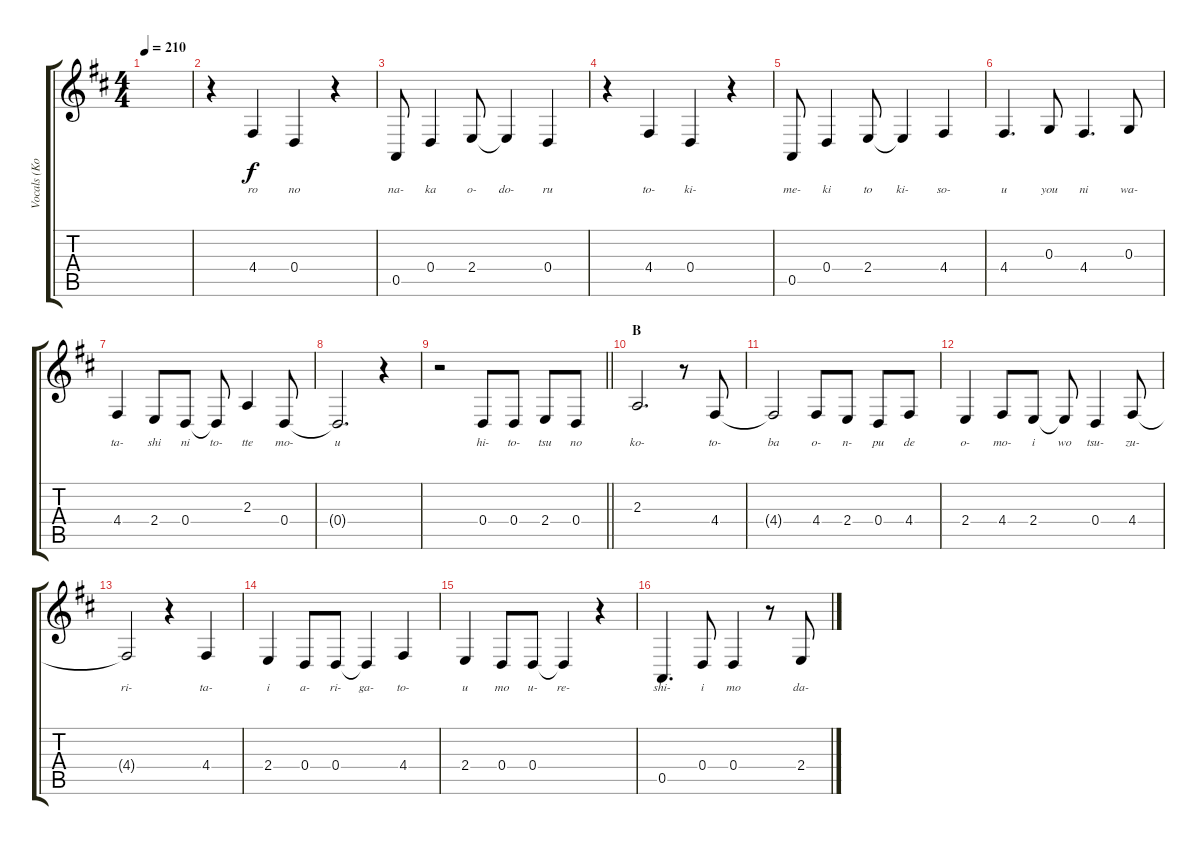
\track ("Vocals (Kotobuki Tsumugi)" "Vocals (Ko") {instrument altosax}
\staff {score tabs}
\tuning (E4 B3 G3 D3 A2 E2) {hide}
\ts (4 4)
\tempo 210
\clef g2
\ks d
|
r.4 4.4.4{lyrics (0 "ro") lyrics (1 "") lyrics (2 "") lyrics (3 "") lyrics (4 "")} 0.4.4{lyrics (0 "no") lyrics (1 "") lyrics (2 "") lyrics (3 "") lyrics (4 "")} r.4 |
0.5.8{lyrics (0 "na-") lyrics (1 "") lyrics (2 "") lyrics (3 "") lyrics (4 "")} 0.4.4{lyrics (0 "ka") lyrics (1 "") lyrics (2 "") lyrics (3 "") lyrics (4 "")} 2.4.8{lyrics (0 "o-") lyrics (1 "") lyrics (2 "") lyrics (3 "") lyrics (4 "")} 2.4{t}.4{lyrics (0 "do-") lyrics (1 "") lyrics (2 "") lyrics (3 "") lyrics (4 "")} 0.4.4{lyrics (0 "ru") lyrics (1 "") lyrics (2 "") lyrics (3 "") lyrics (4 "")} |
r.4 4.4.4{lyrics (0 "to-") lyrics (1 "") lyrics (2 "") lyrics (3 "") lyrics (4 "")} 0.4.4{lyrics (0 "ki-") lyrics (1 "") lyrics (2 "") lyrics (3 "") lyrics (4 "")} r.4 |
0.5.8{lyrics (0 "me-") lyrics (1 "") lyrics (2 "") lyrics (3 "") lyrics (4 "")} 0.4.4{lyrics (0 "ki") lyrics (1 "") lyrics (2 "") lyrics (3 "") lyrics (4 "")} 2.4.8{lyrics (0 "to") lyrics (1 "") lyrics (2 "") lyrics (3 "") lyrics (4 "")} 2.4{t}.4{lyrics (0 "ki-") lyrics (1 "") lyrics (2 "") lyrics (3 "") lyrics (4 "")} 4.4.4{lyrics (0 "so-") lyrics (1 "") lyrics (2 "") lyrics (3 "") lyrics (4 "")} |
4.4.4{d lyrics (0 "u") lyrics (1 "") lyrics (2 "") lyrics (3 "") lyrics (4 "")} 0.3.8{lyrics (0 "you") lyrics (1 "") lyrics (2 "") lyrics (3 "") lyrics (4 "")} 4.4.4{d lyrics (0 "ni") lyrics (1 "") lyrics (2 "") lyrics (3 "") lyrics (4 "")} 0.3.8{lyrics (0 "wa-") lyrics (1 "") lyrics (2 "") lyrics (3 "") lyrics (4 "")} |
4.4.4{lyrics (0 "ta-") lyrics (1 "") lyrics (2 "") lyrics (3 "") lyrics (4 "")} 2.4.8{lyrics (0 "shi") lyrics (1 "") lyrics (2 "") lyrics (3 "") lyrics (4 "")} 0.4.8{lyrics (0 "ni") lyrics (1 "") lyrics (2 "") lyrics (3 "") lyrics (4 "")} 0.4{t}.8{lyrics (0 "to-") lyrics (1 "") lyrics (2 "") lyrics (3 "") lyrics (4 "")} 2.3.4{lyrics (0 "tte") lyrics (1 "") lyrics (2 "") lyrics (3 "") lyrics (4 "")} 0.4.8{lyrics (0 "mo-") lyrics (1 "") lyrics (2 "") lyrics (3 "") lyrics (4 "")} |
0.4{t}.2{d lyrics (0 "u") lyrics (1 "") lyrics (2 "") lyrics (3 "") lyrics (4 "")} r.4 |
\barLineRight lightlight
r.2 0.4.8{lyrics (0 "hi-") lyrics (1 "") lyrics (2 "") lyrics (3 "") lyrics (4 "")} 0.4.8{lyrics (0 "to-") lyrics (1 "") lyrics (2 "") lyrics (3 "") lyrics (4 "")} 2.4.8{lyrics (0 "tsu") lyrics (1 "") lyrics (2 "") lyrics (3 "") lyrics (4 "")} 0.4.8{lyrics (0 "no") lyrics (1 "") lyrics (2 "") lyrics (3 "") lyrics (4 "")} |
\section ("" "B")
2.3.2{d lyrics (0 "ko-") lyrics (1 "") lyrics (2 "") lyrics (3 "") lyrics (4 "")} r.8 4.4.8{lyrics (0 "to-") lyrics (1 "") lyrics (2 "") lyrics (3 "") lyrics (4 "")} |
4.4{t}.2{lyrics (0 "ba") lyrics (1 "") lyrics (2 "") lyrics (3 "") lyrics (4 "")} 4.4.8{lyrics (0 "o-") lyrics (1 "") lyrics (2 "") lyrics (3 "") lyrics (4 "")} 2.4.8{lyrics (0 "n-") lyrics (1 "") lyrics (2 "") lyrics (3 "") lyrics (4 "")} 0.4.8{lyrics (0 "pu") lyrics (1 "") lyrics (2 "") lyrics (3 "") lyrics (4 "")} 4.4.8{lyrics (0 "de") lyrics (1 "") lyrics (2 "") lyrics (3 "") lyrics (4 "")} |
2.4.4{lyrics (0 "o-") lyrics (1 "") lyrics (2 "") lyrics (3 "") lyrics (4 "")} 4.4.8{lyrics (0 "mo-") lyrics (1 "") lyrics (2 "") lyrics (3 "") lyrics (4 "")} 2.4.8{lyrics (0 "i") lyrics (1 "") lyrics (2 "") lyrics (3 "") lyrics (4 "")} 2.4{t}.8{lyrics (0 "wo") lyrics (1 "") lyrics (2 "") lyrics (3 "") lyrics (4 "")} 0.4.4{lyrics (0 "tsu-") lyrics (1 "") lyrics (2 "") lyrics (3 "") lyrics (4 "")} 4.4.8{lyrics (0 "zu-") lyrics (1 "") lyrics (2 "") lyrics (3 "") lyrics (4 "")} |
4.4{t}.2{lyrics (0 "ri-") lyrics (1 "") lyrics (2 "") lyrics (3 "") lyrics (4 "")} r.4 4.4.4{lyrics (0 "ta-") lyrics (1 "") lyrics (2 "") lyrics (3 "") lyrics (4 "")} |
2.4.4{lyrics (0 "i") lyrics (1 "") lyrics (2 "") lyrics (3 "") lyrics (4 "")} 0.4.8{lyrics (0 "a-") lyrics (1 "") lyrics (2 "") lyrics (3 "") lyrics (4 "")} 0.4.8{lyrics (0 "ri-") lyrics (1 "") lyrics (2 "") lyrics (3 "") lyrics (4 "")} 0.4{t}.4{lyrics (0 "ga-") lyrics (1 "") lyrics (2 "") lyrics (3 "") lyrics (4 "")} 4.4.4{lyrics (0 "to-") lyrics (1 "") lyrics (2 "") lyrics (3 "") lyrics (4 "")} |
2.4.4{lyrics (0 "u") lyrics (1 "") lyrics (2 "") lyrics (3 "") lyrics (4 "")} 0.4.8{lyrics (0 "mo") lyrics (1 "") lyrics (2 "") lyrics (3 "") lyrics (4 "")} 0.4.8{lyrics (0 "u-") lyrics (1 "") lyrics (2 "") lyrics (3 "") lyrics (4 "")} 0.4{t}.4{lyrics (0 "re-") lyrics (1 "") lyrics (2 "") lyrics (3 "") lyrics (4 "")} r.4 |
0.5.4{d lyrics (0 "shi-") lyrics (1 "") lyrics (2 "") lyrics (3 "") lyrics (4 "")} 0.4.8{lyrics (0 "i") lyrics (1 "") lyrics (2 "") lyrics (3 "") lyrics (4 "")} 0.4.4{lyrics (0 "mo") lyrics (1 "") lyrics (2 "") lyrics (3 "") lyrics (4 "")} r.8 2.4.8{lyrics (0 "da-") lyrics (1 "") lyrics (2 "") lyrics (3 "") lyrics (4 "")}
